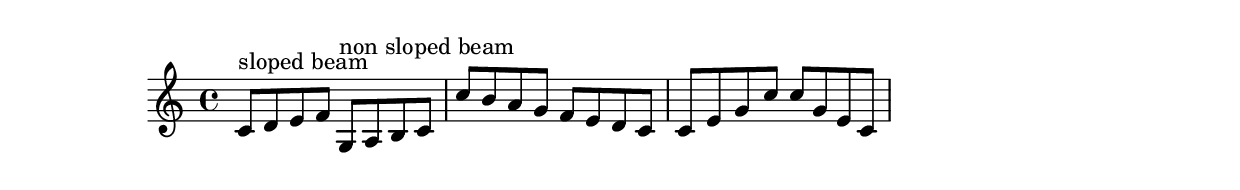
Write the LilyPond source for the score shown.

\version "2.19.32"
\language "english"

\score {
  \new Staff {
    \autoBeamOff
    \override Beam.damping = #10
    \override Stem.no-stem-extend = ##t
    \relative c' {
      c8[^"sloped beam" d e f]
      g,[^"non sloped beam" a b c]
      c'[ b a g] f[ e d c]
      c[ e g c] c[ g e c]
    }
  }
}

